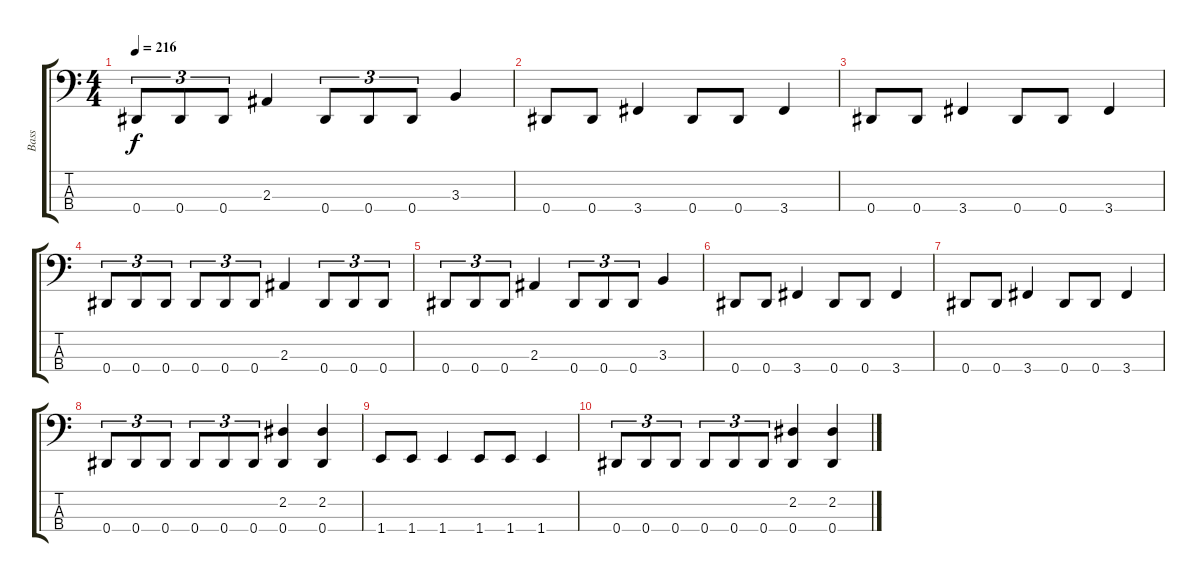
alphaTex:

\track ("Bass" "Bass") {instrument acousticguitarnylon}
\staff {score tabs}
\tuning (Gb2 Db2 Ab1 Eb1) {hide}
\ts (4 4)
\tempo 216
\clef f4
\ks c
0.4.8{tu (3 2) dy f} 0.4.8{tu (3 2)} 0.4.8{tu (3 2)} 2.3.4 0.4.8{tu (3 2)} 0.4.8{tu (3 2)} 0.4.8{tu (3 2)} 3.3.4 |
0.4.8 0.4.8 3.4.4 0.4.8 0.4.8 3.4.4 |
0.4.8 0.4.8 3.4.4 0.4.8 0.4.8 3.4.4 |
0.4.8{tu (3 2)} 0.4.8{tu (3 2)} 0.4.8{tu (3 2)} 0.4.8{tu (3 2)} 0.4.8{tu (3 2)} 0.4.8{tu (3 2)} 2.3.4 0.4.8{tu (3 2)} 0.4.8{tu (3 2)} 0.4.8{tu (3 2)} |
0.4.8{tu (3 2)} 0.4.8{tu (3 2)} 0.4.8{tu (3 2)} 2.3.4 0.4.8{tu (3 2)} 0.4.8{tu (3 2)} 0.4.8{tu (3 2)} 3.3.4 |
0.4.8 0.4.8 3.4.4 0.4.8 0.4.8 3.4.4 |
0.4.8 0.4.8 3.4.4 0.4.8 0.4.8 3.4.4 |
0.4.8{tu (3 2)} 0.4.8{tu (3 2)} 0.4.8{tu (3 2)} 0.4.8{tu (3 2)} 0.4.8{tu (3 2)} 0.4.8{tu (3 2)} (2.2 0.4).4 (2.2 0.4).4 |
1.4.8 1.4.8 1.4.4 1.4.8 1.4.8 1.4.4 |
0.4.8{tu (3 2)} 0.4.8{tu (3 2)} 0.4.8{tu (3 2)} 0.4.8{tu (3 2)} 0.4.8{tu (3 2)} 0.4.8{tu (3 2)} (2.2 0.4).4 (2.2 0.4).4
